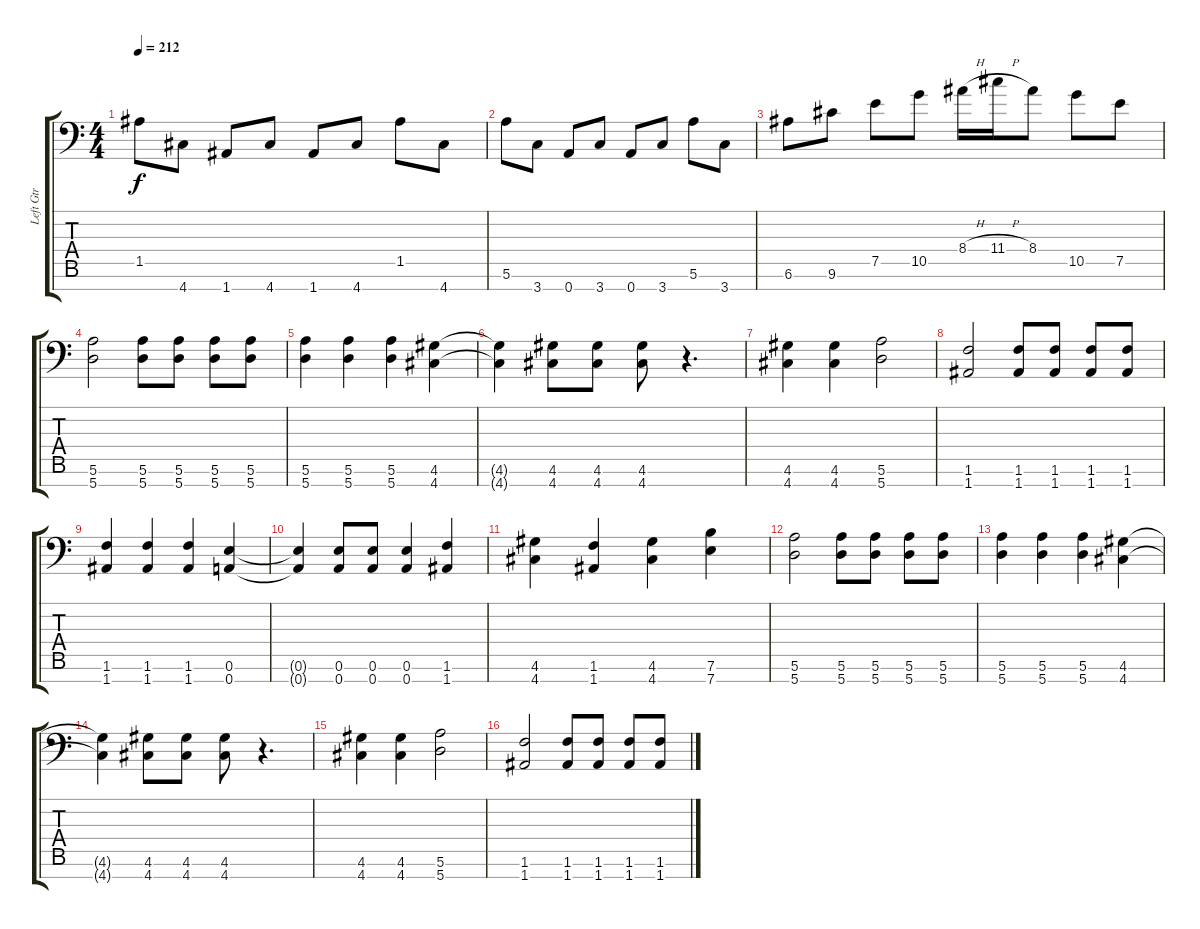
\track ("Left Gtr" "Left Gtr") {instrument distortionguitar}
\staff {score tabs}
\tuning (E4 B3 G3 D3 A2 E2 A1) {hide}
\ts (4 4)
\tempo 212
\clef f4
\ks c
1.5.8{dy f} 4.7.8 1.7.8 4.7.8 1.7.8 4.7.8 1.5.8 4.7.8 |
5.6.8 3.7.8 0.7.8 3.7.8 0.7.8 3.7.8 5.6.8 3.7.8 |
6.6.8 9.6.8 7.5.8 10.5.8 8.4{h}.16 11.4{h}.16 8.4.8 10.5.8 7.5.8 |
(5.6 5.7).2 (5.6 5.7).8 (5.6 5.7).8 (5.6 5.7).8 (5.6 5.7).8 |
(5.6 5.7).4 (5.6 5.7).4 (5.6 5.7).4 (4.6 4.7).4 |
(4.6{t} 4.7{t}).4 (4.6 4.7).8 (4.6 4.7).8 (4.6 4.7).8 r.4{d} |
(4.6 4.7).4 (4.6 4.7).4 (5.6 5.7).2 |
(1.6 1.7).2 (1.6 1.7).8 (1.6 1.7).8 (1.6 1.7).8 (1.6 1.7).8 |
(1.6 1.7).4 (1.6 1.7).4 (1.6 1.7).4 (0.6 0.7).4 |
(0.6{t} 0.7{t}).4 (0.6 0.7).8 (0.6 0.7).8 (0.6 0.7).4 (1.6 1.7).4 |
(4.6 4.7).4 (1.6 1.7).4 (4.6 4.7).4 (7.6 7.7).4 |
(5.6 5.7).2 (5.6 5.7).8 (5.6 5.7).8 (5.6 5.7).8 (5.6 5.7).8 |
(5.6 5.7).4 (5.6 5.7).4 (5.6 5.7).4 (4.6 4.7).4 |
(4.6{t} 4.7{t}).4 (4.6 4.7).8 (4.6 4.7).8 (4.6 4.7).8 r.4{d} |
(4.6 4.7).4 (4.6 4.7).4 (5.6 5.7).2 |
(1.6 1.7).2 (1.6 1.7).8 (1.6 1.7).8 (1.6 1.7).8 (1.6 1.7).8
